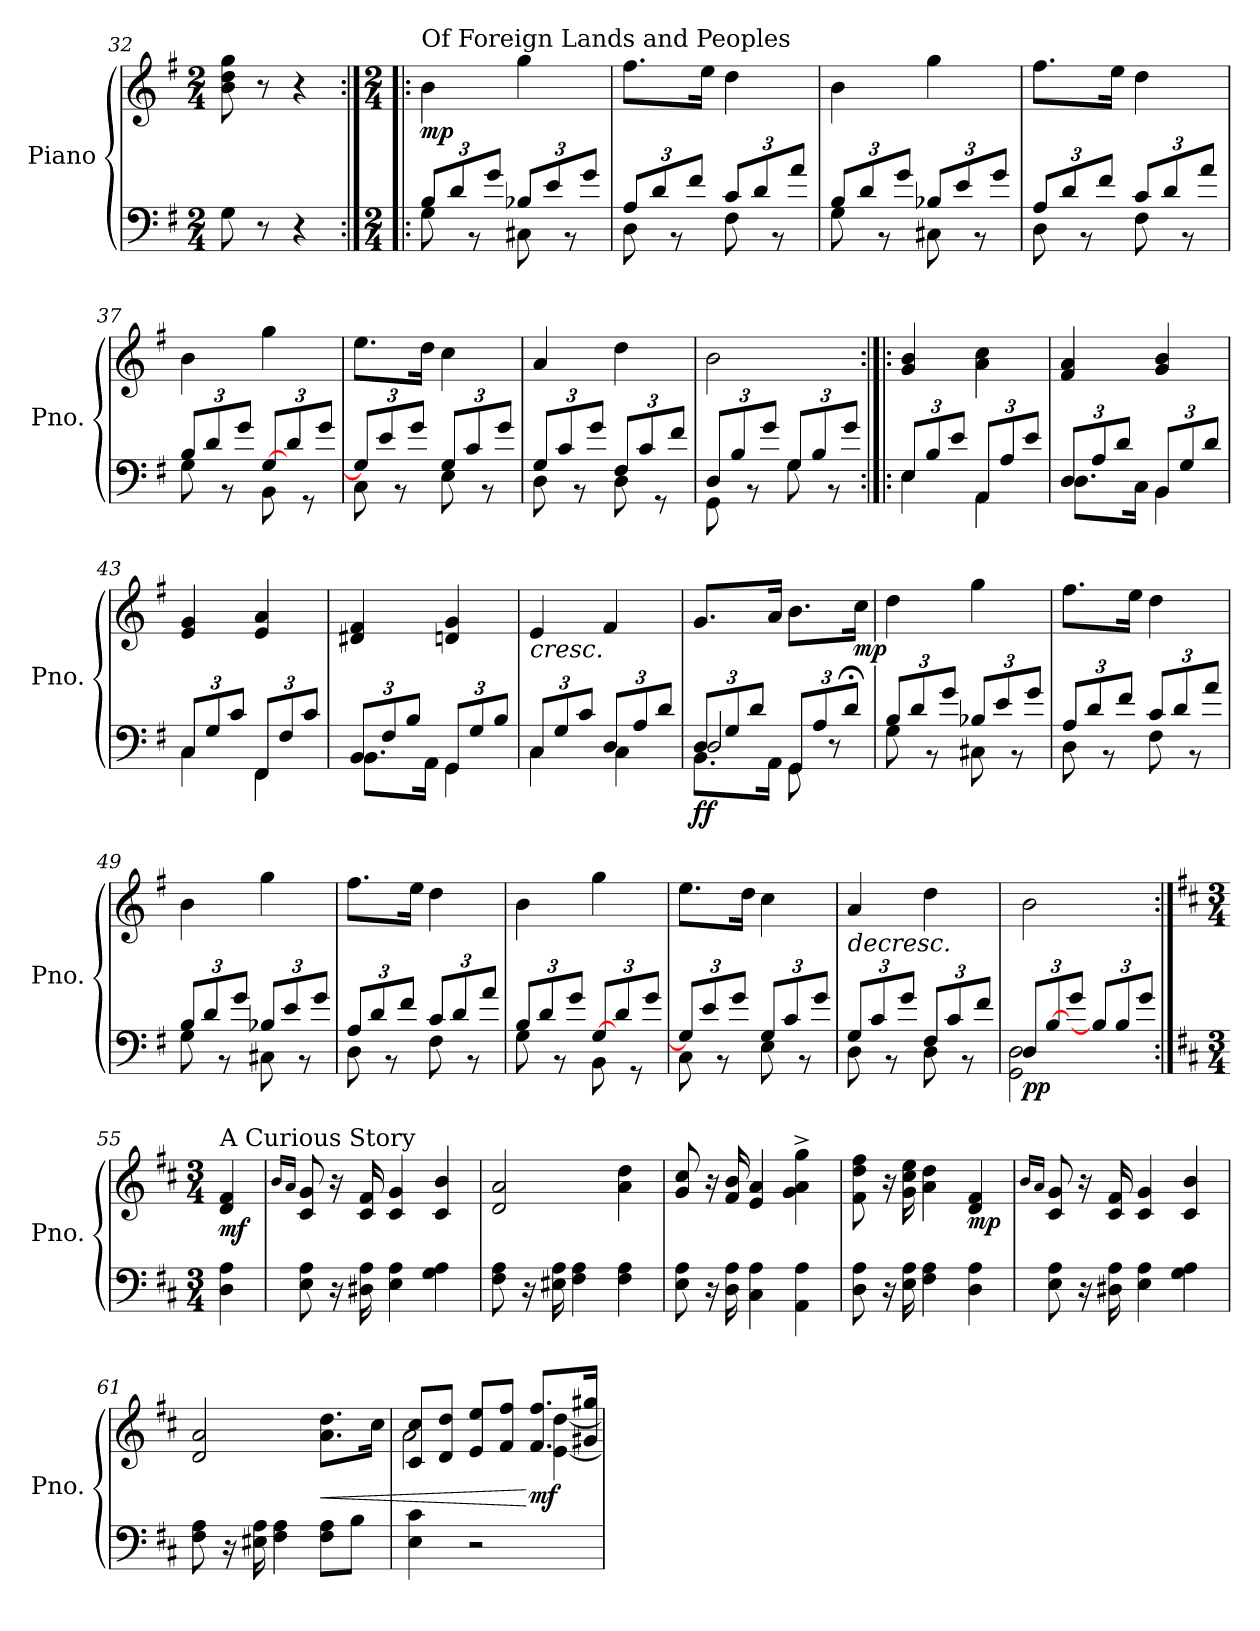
**kern	**kern	**dynam
*part1	*part1	*part1
*staff2	*staff1	*staff1/2
*I"Piano	*	*
*I'Pno.	*	*
*clefF4	*clefG2	*
*k[f#]	*k[f#]	*
*M2/4	*M2/4	*
=32	=32	=32
8G\	8b\ 8dd\ 8gg\	.
8r	8r	.
4r	4r	.
!!LO:PB:g=z
=33:|!|:	=33:|!|:	=33:|!|:
*M2/4	*M2/4	*
*Xbrackettup	*	*
*	*MM60	*
*^	*	*
!	!	!LO:TX:a:t=Of Foreign Lands and Peoples	!
!	!	!	!LO:DY:b
12B/L	8G\	4b\	mp
12d/	.	.	.
.	8r	.	.
12g/J	.	.	.
12B-X/L	8C#X\	4gg\	.
12e/	.	.	.
.	8r	.	.
12g/J	.	.	.
=34	=34	=34	=34
12A/L	8D\	8.ff#\L	.
12d/	.	.	.
.	8r	.	.
12f#/J	.	.	.
.	.	16ee\Jk	.
12c/L	8F#\	4dd\	.
12d/	.	.	.
.	8r	.	.
12a/J	.	.	.
=35	=35	=35	=35
12B/L	8G\	4b\	.
12d/	.	.	.
.	8r	.	.
12g/J	.	.	.
12B-X/L	8C#X\	4gg\	.
12e/	.	.	.
.	8r	.	.
12g/J	.	.	.
=36	=36	=36	=36
12A/L	8D\	8.ff#\L	.
12d/	.	.	.
.	8r	.	.
12f#/J	.	.	.
.	.	16ee\Jk	.
12c/L	8F#\	4dd\	.
12d/	.	.	.
.	8r	.	.
12a/J	.	.	.
!!LO:LB:g=z
=37	=37	=37	=37
12B/L	8G\	4b\	.
12d/	.	.	.
.	8r	.	.
12g/J	.	.	.
[12G/L	8BB\	4gg\	.
12d/	.	.	.
.	8r	.	.
12g/J	.	.	.
=38	=38	=38	=38
12G/L]	8C\	8.ee\L	.
12e/	.	.	.
.	8r	.	.
12g/J	.	.	.
.	.	16dd\Jk	.
12G/L	8E\	4cc\	.
12c/	.	.	.
.	8r	.	.
12g/J	.	.	.
=39	=39	=39	=39
12G/L	8D\	4a/	.
12c/	.	.	.
.	8r	.	.
12g/J	.	.	.
12F#/L	8D\	4dd\	.
12c/	.	.	.
.	8r	.	.
12f#/J	.	.	.
=40	=40	=40	=40
12D/L	8GG\	2b\	.
12B/	.	.	.
.	8r	.	.
12g/J	.	.	.
12G/L	8G\	.	.
12B/	.	.	.
.	8r	.	.
12g/J	.	.	.
=41:|!|:	=41:|!|:	=41:|!|:	=41:|!|:
!	!	!	!LO:DY:b=2
!	!	!	!LO:DY:n=1:b=2
!	!	!	!LO:DY:n=2:b
!	!	!	!LO:DY:n=3:b
12E/L	4E\	4g/ 4b/	mf mf mf mf
12B/	.	.	.
12e/J	.	.	.
12AA/L	4AA\	4a\ 4cc\	.
12A/	.	.	.
12e/J	.	.	.
!!LO:LB:g=z
=42	=42	=42	=42
12D/L	8.D\L	4f#/ 4a/	.
12A/	.	.	.
12d/J	.	.	.
.	16C\Jk	.	.
12BB/L	4BB\	4g/ 4b/	.
12G/	.	.	.
12d/J	.	.	.
=43	=43	=43	=43
12C/L	4C\	4e/ 4g/	.
12G/	.	.	.
12c/J	.	.	.
12FF#/L	4FF#\	4e/ 4a/	.
12F#/	.	.	.
12c/J	.	.	.
=44	=44	=44	=44
12BB/L	8.BB\L	4d#X/ 4f#/	.
12F#/	.	.	.
12B/J	.	.	.
.	16AA\Jk	.	.
12GG/L	4GG\	4dn/ 4g/	.
12G/	.	.	.
12B/J	.	.	.
=45	=45	=45	=45
!	!	!	!LO:HP:b
12C/L	4C\	4e/	<
12G/	.	.	.
12c/J	.	.	.
*	*	*MM55	*
12D/L	4C\	4f#/	.
12A/	.	.	.
12d/J	.	.	.
*v	*v	*	*
=46	=46	=46
*	*MM50	*
*^	*	*
*	*^	*	*
!	!	!	!	!LO:DY:b=2
!	!	!	!	!LO:DY:n=1:b
12D/L	8.BB\L	2D/	8.g/L	f f
12G/	.	.	.	.
12d/J	.	.	.	.
.	16AA\Jk	.	16a/Jk	[
*	*	*	*MM40	*
12GG/L	8GG\	.	8.b\L	.
12A/	.	.	.	.
.	8r	.	.	.
12d;/J	.	.	.	.
*	*	*	*MM40	*
!	!	!	!	!LO:DY:n=2:b
.	.	.	16cc\Jk	mp
*v	*v	*v	*	*
!!LO:LB:g=z
=47	=47	=47
*	*MM60	*
*^	*	*
!	!	!	!LO:DY:b=2
!	!	!	!LO:DY:n=1:b
!	!	!	!LO:DY:n=2:b
12B/L	8G\	4dd\	mp mp mp
12d/	.	.	.
.	8r	.	.
12g/J	.	.	.
12B-X/L	8C#X\	4gg\	.
12e/	.	.	.
.	8r	.	.
12g/J	.	.	.
=48	=48	=48	=48
12A/L	8D\	8.ff#\L	.
12d/	.	.	.
.	8r	.	.
12f#/J	.	.	.
.	.	16ee\Jk	.
12c/L	8F#\	4dd\	.
12d/	.	.	.
.	8r	.	.
12a/J	.	.	.
=49	=49	=49	=49
12B/L	8G\	4b\	.
12d/	.	.	.
.	8r	.	.
12g/J	.	.	.
12B-X/L	8C#X\	4gg\	.
12e/	.	.	.
.	8r	.	.
12g/J	.	.	.
=50	=50	=50	=50
12A/L	8D\	8.ff#\L	.
12d/	.	.	.
.	8r	.	.
12f#/J	.	.	.
.	.	16ee\Jk	.
12c/L	8F#\	4dd\	.
12d/	.	.	.
.	8r	.	.
12a/J	.	.	.
!!LO:LB:g=z
=51	=51	=51	=51
*	*	*MM55	*
12B/L	8G\	4b\	.
12d/	.	.	.
.	8r	.	.
12g/J	.	.	.
[12G/L	8BB\	4gg\	.
12d/	.	.	.
.	8r	.	.
12g/J	.	.	.
=52	=52	=52	=52
12G/L]	8C\	8.ee\L	.
12e/	.	.	.
.	8r	.	.
12g/J	.	.	.
.	.	16dd\Jk	.
12G/L	8E\	4cc\	.
12c/	.	.	.
.	8r	.	.
12g/J	.	.	.
=53	=53	=53	=53
*	*	*MM50	*
!	!	!	!LO:HP:b
12G/L	8D\	4a/	>
12c/	.	.	.
.	8r	.	.
12g/J	.	.	.
*	*	*MM45	*
12F#/L	8D\	4dd\	.
12c/	.	.	.
.	8r	.	.
12f#/J	.	.	.
=54	=54	=54	=54
*	*	*MM40	*
!	!	!	!LO:DY:b=2
!	!	!	!LO:DY:n=1:b
12D/L	2GG\ 2D\	2b\	p p
[12B/	.	.	.
12g/J	.	.	.
12B/L]	.	.	.
12B/	.	.	.
12g/J	.	.	.
*v	*v	*	*
.	.	]
!!LO:PB:g=z
=55:|!	=55:|!	=55:|!
*k[f#c#]	*k[f#c#]	*
*M3/4	*M3/4	*
*	*MM120	*
!	!LO:TX:a:t=A Curious Story	!
!	!	!LO:DY:b
4D\ 4A\	4d/ 4f#/	mf
=56	=56	=56
.	16qb/LL	.
.	16qa/JJ	.
8E\ 8A\	8c#/ 8g/	.
16r	16r	.
16D#X\ 16A\	16c#/ 16f#/	.
4E\ 4A\	4c#/ 4g/	.
4G\ 4A\	4c#/ 4b/	.
=57	=57	=57
8F#\ 8A\	2d/ 2a/	.
16r	.	.
16E#X\ 16A\	.	.
4F#\ 4A\	.	.
4F#\ 4A\	4a\ 4dd\	.
=58	=58	=58
8E\ 8A\	8g/ 8cc#/	.
16r	16r	.
16D\ 16A\	16f#/ 16b/	.
4C#\ 4A\	4e/ 4a/	.
4AA\ 4A\	4g\^ 4a\^ 4gg\^	.
=59	=59	=59
8D\ 8A\	8f#\ 8dd\ 8ff#\	.
16r	16r	.
16E\ 16A\	16g\ 16cc#\ 16ee\	.
4F#\ 4A\	4a\ 4dd\	.
!	!	!LO:DY:b
4D\ 4A\	4d/ 4f#/	mp
!!LO:LB:g=z
=60	=60	=60
.	16qb/LL	.
.	16qa/JJ	.
8E\ 8A\	8c#/ 8g/	.
16r	16r	.
16D#X\ 16A\	16c#/ 16f#/	.
4E\ 4A\	4c#/ 4g/	.
4G\ 4A\	4c#/ 4b/	.
=61	=61	=61
8F#\ 8A\	2d/ 2a/	.
16r	.	.
16E#X\ 16A\	.	.
4F#\ 4A\	.	.
!	!	!LO:HP:b
8F#\ 8A\L	8.a\ 8.dd\L	<
8B\J	.	.
.	16cc#\Jk	.
=62	=62	=62
*	*^	*
4E\ 4c#\	8c#/ 8cc#/L	2a\	.
.	8d/ 8dd/J	.	.
2r	8e/ 8ee/L	.	.
*	*MM110	*	*
.	8f#/ 8ff#/J	.	.
*	*MM100	*	*
!	!	!	!LO:DY:n=1:b
.	8.f#/ 8.ff#/L	[4e\ [4dd\	[ mf
.	16g#X/ 16gg#X/Jk	.	.
*	*v	*v	*
=	=	=
*-	*-	*-
